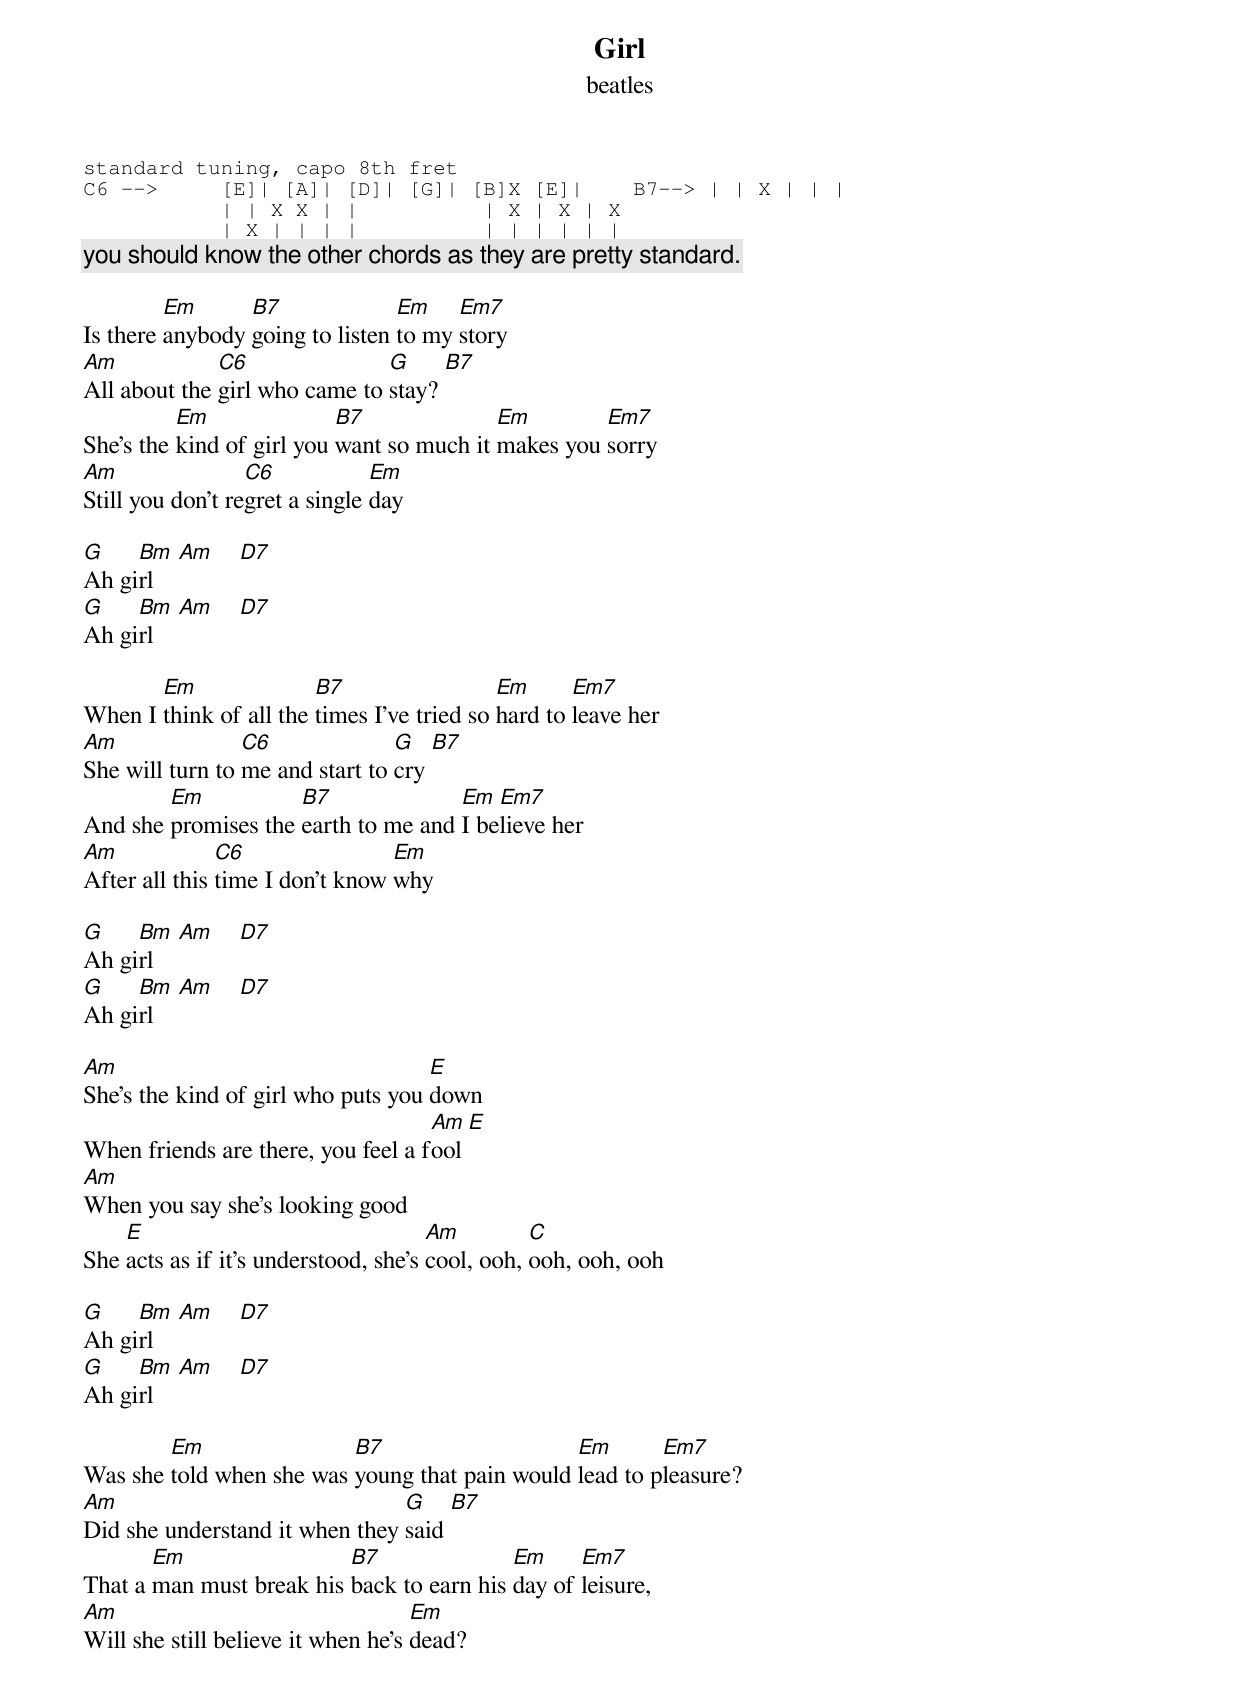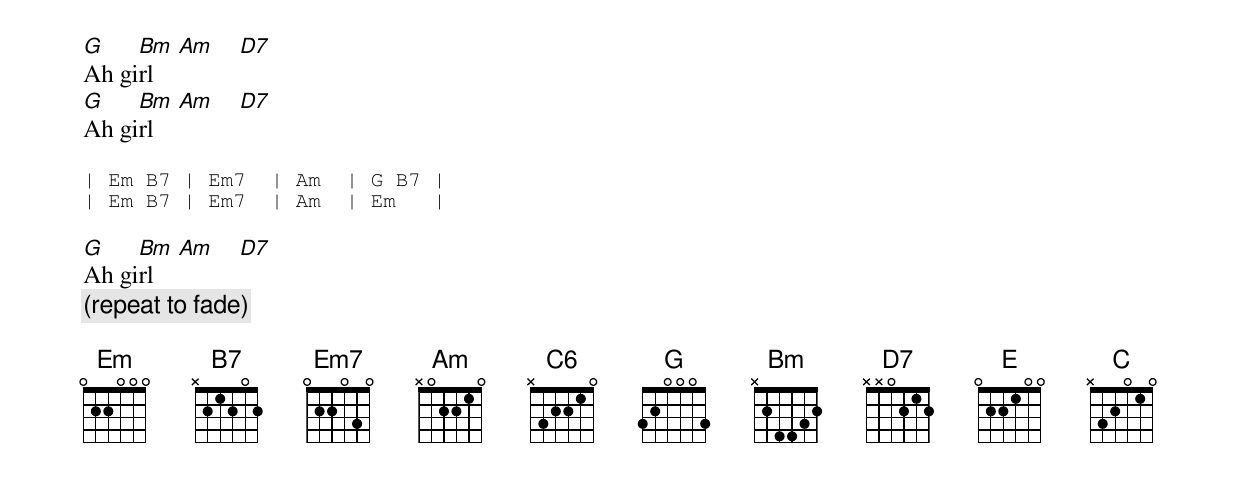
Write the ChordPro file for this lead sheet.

{title: Girl}
{subtitle: beatles}
{sot}
standard tuning, capo 8th fret
C6 -->     [E]| [A]| [D]| [G]| [B]X [E]|    B7--> | | X | | |
           | | X X | |          | X | X | X
           | X | | | |          | | | | | |
{eot}
{c:you should know the other chords as they are pretty standard.}

Is there [Em]anybody [B7]going to listen [Em]to my [Em7]story
[Am]All about the [C6]girl who came to [G]stay? [B7]
She's the [Em]kind of girl you [B7]want so much it [Em]makes you [Em7]sorry
[Am]Still you don't re[C6]gret a single [Em]day

[G]Ah gi[Bm]rl    [Am]    [D7]
[G]Ah gi[Bm]rl    [Am]    [D7]

When I [Em]think of all the [B7]times I've tried so [Em]hard to [Em7]leave her
[Am]She will turn to [C6]me and start to [G]cry [B7]
And she [Em]promises the [B7]earth to me and [Em]I be[Em7]lieve her
[Am]After all this [C6]time I don't know [Em]why

[G]Ah gi[Bm]rl    [Am]    [D7]
[G]Ah gi[Bm]rl    [Am]    [D7]

[Am]She's the kind of girl who puts you [E]down
When friends are there, you feel a f[Am]ool [E]
[Am]When you say she's looking good
She [E]acts as if it's understood, she's [Am]cool, ooh, [C]ooh, ooh, ooh

[G]Ah gi[Bm]rl    [Am]    [D7]
[G]Ah gi[Bm]rl    [Am]    [D7]

Was she [Em]told when she was [B7]young that pain would [Em]lead to p[Em7]leasure?
[Am]Did she understand it when they [G]said [B7]
That a [Em]man must break his [B7]back to earn his [Em]day of [Em7]leisure,
[Am]Will she still believe it when he's [Em]dead?

[G]Ah gi[Bm]rl    [Am]    [D7]
[G]Ah gi[Bm]rl    [Am]    [D7]

{sot}
| Em B7 | Em7  | Am  | G B7 |
| Em B7 | Em7  | Am  | Em   |
{eot}

[G]Ah gi[Bm]rl    [Am]    [D7]
{c:(repeat to fade)}

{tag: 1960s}
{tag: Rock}
